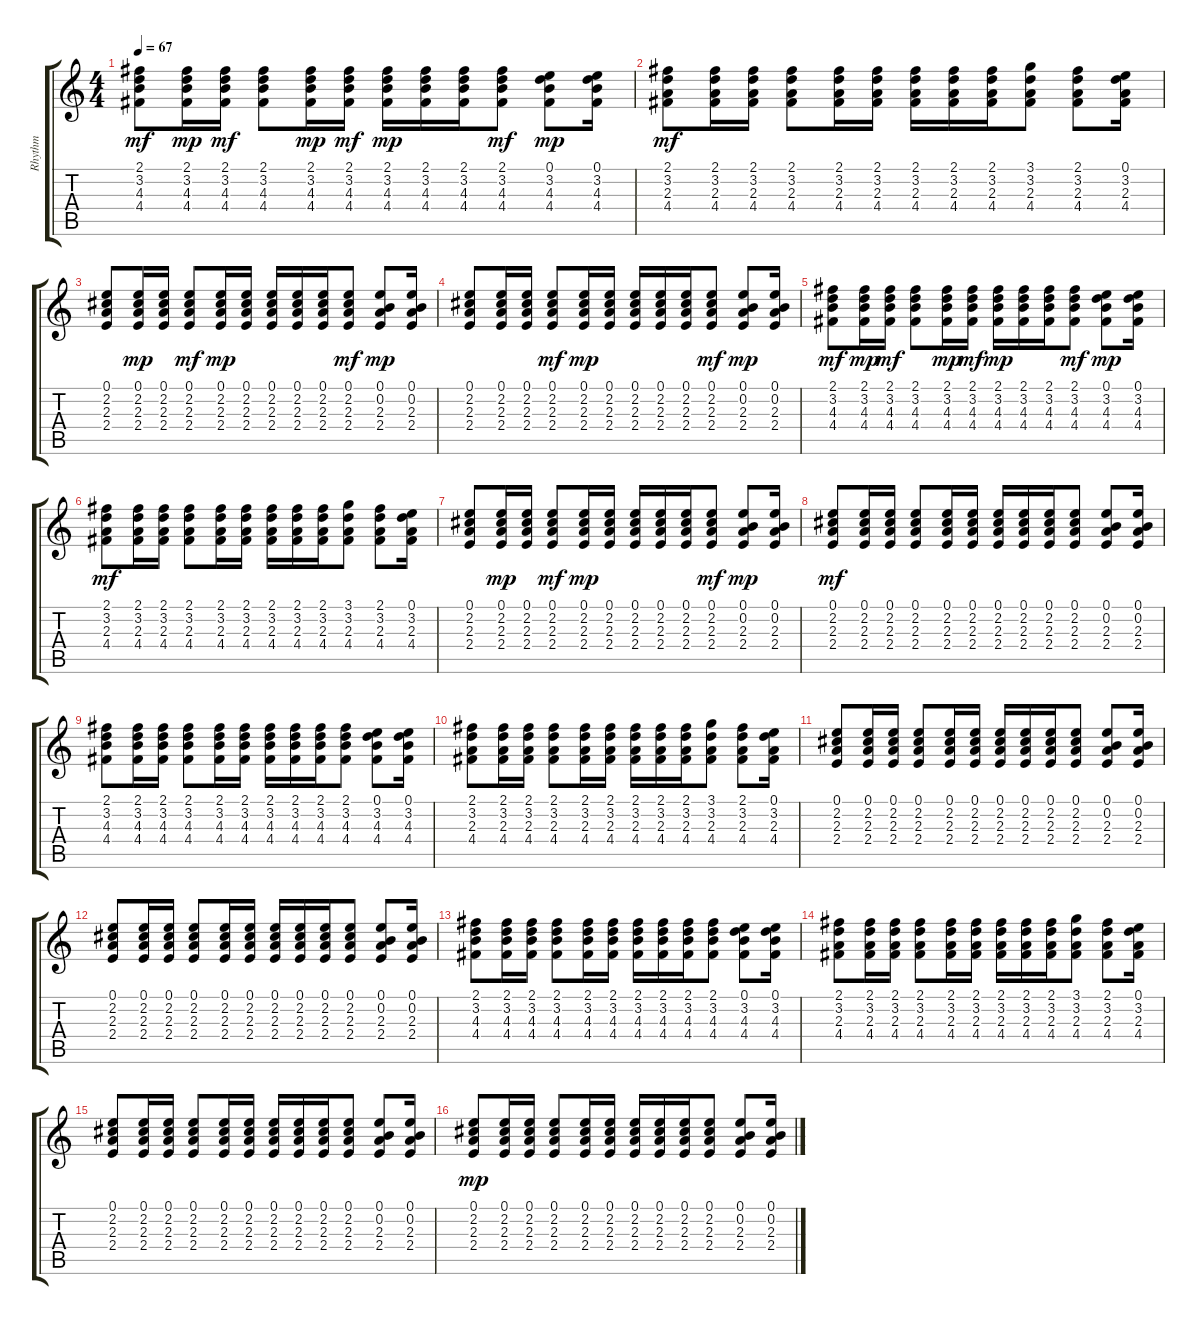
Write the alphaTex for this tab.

\track ("Rhythm" "Rhythm") {instrument acousticguitarsteel}
\staff {score tabs}
\tuning (E4 B3 G3 D3 A2 E2) {hide}
\ts (4 4)
\tempo 67
\clef g2
\ks c
(2.1 3.2 4.3 4.4).8{dy mf} (2.1 3.2 4.3 4.4).16{dy mp} (2.1 3.2 4.3 4.4).16{dy mf} (2.1 3.2 4.3 4.4).8 (2.1 3.2 4.3 4.4).16{dy mp} (2.1 3.2 4.3 4.4).16{dy mf} (2.1 3.2 4.3 4.4).16{dy mp} (2.1 3.2 4.3 4.4).16 (2.1 3.2 4.3 4.4).16 (2.1 3.2 4.3 4.4).8{dy mf} (0.1 3.2 4.3 4.4).8{dy mp} (0.1 3.2 4.3 4.4).16 |
(2.1 3.2 2.3 4.4).8{dy mf} (2.1 3.2 2.3 4.4).16 (2.1 3.2 2.3 4.4).16 (2.1 3.2 2.3 4.4).8 (2.1 3.2 2.3 4.4).16 (2.1 3.2 2.3 4.4).16 (2.1 3.2 2.3 4.4).16 (2.1 3.2 2.3 4.4).16 (2.1 3.2 2.3 4.4).16 (3.1 3.2 2.3 4.4).8 (2.1 3.2 2.3 4.4).8 (0.1 3.2 2.3 4.4).16 |
(0.1 2.2 2.3 2.4).8 (0.1 2.2 2.3 2.4).16{dy mp} (0.1 2.2 2.3 2.4).16 (0.1 2.2 2.3 2.4).8{dy mf} (0.1 2.2 2.3 2.4).16{dy mp} (0.1 2.2 2.3 2.4).16 (0.1 2.2 2.3 2.4).16 (0.1 2.2 2.3 2.4).16 (0.1 2.2 2.3 2.4).16 (0.1 2.2 2.3 2.4).8{dy mf} (0.1 0.2 2.3 2.4).8{dy mp} (0.1 0.2 2.3 2.4).16 |
(0.1 2.2 2.3 2.4).8 (0.1 2.2 2.3 2.4).16 (0.1 2.2 2.3 2.4).16 (0.1 2.2 2.3 2.4).8{dy mf} (0.1 2.2 2.3 2.4).16{dy mp} (0.1 2.2 2.3 2.4).16 (0.1 2.2 2.3 2.4).16 (0.1 2.2 2.3 2.4).16 (0.1 2.2 2.3 2.4).16 (0.1 2.2 2.3 2.4).8{dy mf} (0.1 0.2 2.3 2.4).8{dy mp} (0.1 0.2 2.3 2.4).16 |
(2.1 3.2 4.3 4.4).8{dy mf} (2.1 3.2 4.3 4.4).16{dy mp} (2.1 3.2 4.3 4.4).16{dy mf} (2.1 3.2 4.3 4.4).8 (2.1 3.2 4.3 4.4).16{dy mp} (2.1 3.2 4.3 4.4).16{dy mf} (2.1 3.2 4.3 4.4).16{dy mp} (2.1 3.2 4.3 4.4).16 (2.1 3.2 4.3 4.4).16 (2.1 3.2 4.3 4.4).8{dy mf} (0.1 3.2 4.3 4.4).8{dy mp} (0.1 3.2 4.3 4.4).16 |
(2.1 3.2 2.3 4.4).8{dy mf} (2.1 3.2 2.3 4.4).16 (2.1 3.2 2.3 4.4).16 (2.1 3.2 2.3 4.4).8 (2.1 3.2 2.3 4.4).16 (2.1 3.2 2.3 4.4).16 (2.1 3.2 2.3 4.4).16 (2.1 3.2 2.3 4.4).16 (2.1 3.2 2.3 4.4).16 (3.1 3.2 2.3 4.4).8 (2.1 3.2 2.3 4.4).8 (0.1 3.2 2.3 4.4).16 |
(0.1 2.2 2.3 2.4).8 (0.1 2.2 2.3 2.4).16{dy mp} (0.1 2.2 2.3 2.4).16 (0.1 2.2 2.3 2.4).8{dy mf} (0.1 2.2 2.3 2.4).16{dy mp} (0.1 2.2 2.3 2.4).16 (0.1 2.2 2.3 2.4).16 (0.1 2.2 2.3 2.4).16 (0.1 2.2 2.3 2.4).16 (0.1 2.2 2.3 2.4).8{dy mf} (0.1 0.2 2.3 2.4).8{dy mp} (0.1 0.2 2.3 2.4).16 |
(0.1 2.2 2.3 2.4).8{dy mf} (0.1 2.2 2.3 2.4).16 (0.1 2.2 2.3 2.4).16 (0.1 2.2 2.3 2.4).8 (0.1 2.2 2.3 2.4).16 (0.1 2.2 2.3 2.4).16 (0.1 2.2 2.3 2.4).16 (0.1 2.2 2.3 2.4).16 (0.1 2.2 2.3 2.4).16 (0.1 2.2 2.3 2.4).8 (0.1 0.2 2.3 2.4).8 (0.1 0.2 2.3 2.4).16 |
(2.1 3.2 4.3 4.4).8 (2.1 3.2 4.3 4.4).16 (2.1 3.2 4.3 4.4).16 (2.1 3.2 4.3 4.4).8 (2.1 3.2 4.3 4.4).16 (2.1 3.2 4.3 4.4).16 (2.1 3.2 4.3 4.4).16 (2.1 3.2 4.3 4.4).16 (2.1 3.2 4.3 4.4).16 (2.1 3.2 4.3 4.4).8 (0.1 3.2 4.3 4.4).8 (0.1 3.2 4.3 4.4).16 |
(2.1 3.2 2.3 4.4).8 (2.1 3.2 2.3 4.4).16 (2.1 3.2 2.3 4.4).16 (2.1 3.2 2.3 4.4).8 (2.1 3.2 2.3 4.4).16 (2.1 3.2 2.3 4.4).16 (2.1 3.2 2.3 4.4).16 (2.1 3.2 2.3 4.4).16 (2.1 3.2 2.3 4.4).16 (3.1 3.2 2.3 4.4).8 (2.1 3.2 2.3 4.4).8 (0.1 3.2 2.3 4.4).16 |
(0.1 2.2 2.3 2.4).8 (0.1 2.2 2.3 2.4).16 (0.1 2.2 2.3 2.4).16 (0.1 2.2 2.3 2.4).8 (0.1 2.2 2.3 2.4).16 (0.1 2.2 2.3 2.4).16 (0.1 2.2 2.3 2.4).16 (0.1 2.2 2.3 2.4).16 (0.1 2.2 2.3 2.4).16 (0.1 2.2 2.3 2.4).8 (0.1 0.2 2.3 2.4).8 (0.1 0.2 2.3 2.4).16 |
(0.1 2.2 2.3 2.4).8 (0.1 2.2 2.3 2.4).16 (0.1 2.2 2.3 2.4).16 (0.1 2.2 2.3 2.4).8 (0.1 2.2 2.3 2.4).16 (0.1 2.2 2.3 2.4).16 (0.1 2.2 2.3 2.4).16 (0.1 2.2 2.3 2.4).16 (0.1 2.2 2.3 2.4).16 (0.1 2.2 2.3 2.4).8 (0.1 0.2 2.3 2.4).8 (0.1 0.2 2.3 2.4).16 |
(2.1 3.2 4.3 4.4).8 (2.1 3.2 4.3 4.4).16 (2.1 3.2 4.3 4.4).16 (2.1 3.2 4.3 4.4).8 (2.1 3.2 4.3 4.4).16 (2.1 3.2 4.3 4.4).16 (2.1 3.2 4.3 4.4).16 (2.1 3.2 4.3 4.4).16 (2.1 3.2 4.3 4.4).16 (2.1 3.2 4.3 4.4).8 (0.1 3.2 4.3 4.4).8 (0.1 3.2 4.3 4.4).16 |
(2.1 3.2 2.3 4.4).8 (2.1 3.2 2.3 4.4).16 (2.1 3.2 2.3 4.4).16 (2.1 3.2 2.3 4.4).8 (2.1 3.2 2.3 4.4).16 (2.1 3.2 2.3 4.4).16 (2.1 3.2 2.3 4.4).16 (2.1 3.2 2.3 4.4).16 (2.1 3.2 2.3 4.4).16 (3.1 3.2 2.3 4.4).8 (2.1 3.2 2.3 4.4).8 (0.1 3.2 2.3 4.4).16 |
(0.1 2.2 2.3 2.4).8 (0.1 2.2 2.3 2.4).16 (0.1 2.2 2.3 2.4).16 (0.1 2.2 2.3 2.4).8 (0.1 2.2 2.3 2.4).16 (0.1 2.2 2.3 2.4).16 (0.1 2.2 2.3 2.4).16 (0.1 2.2 2.3 2.4).16 (0.1 2.2 2.3 2.4).16 (0.1 2.2 2.3 2.4).8 (0.1 0.2 2.3 2.4).8 (0.1 0.2 2.3 2.4).16 |
(0.1 2.2 2.3 2.4).8{dy mp} (0.1 2.2 2.3 2.4).16 (0.1 2.2 2.3 2.4).16 (0.1 2.2 2.3 2.4).8 (0.1 2.2 2.3 2.4).16 (0.1 2.2 2.3 2.4).16 (0.1 2.2 2.3 2.4).16 (0.1 2.2 2.3 2.4).16 (0.1 2.2 2.3 2.4).16 (0.1 2.2 2.3 2.4).8 (0.1 0.2 2.3 2.4).8 (0.1 0.2 2.3 2.4).16
